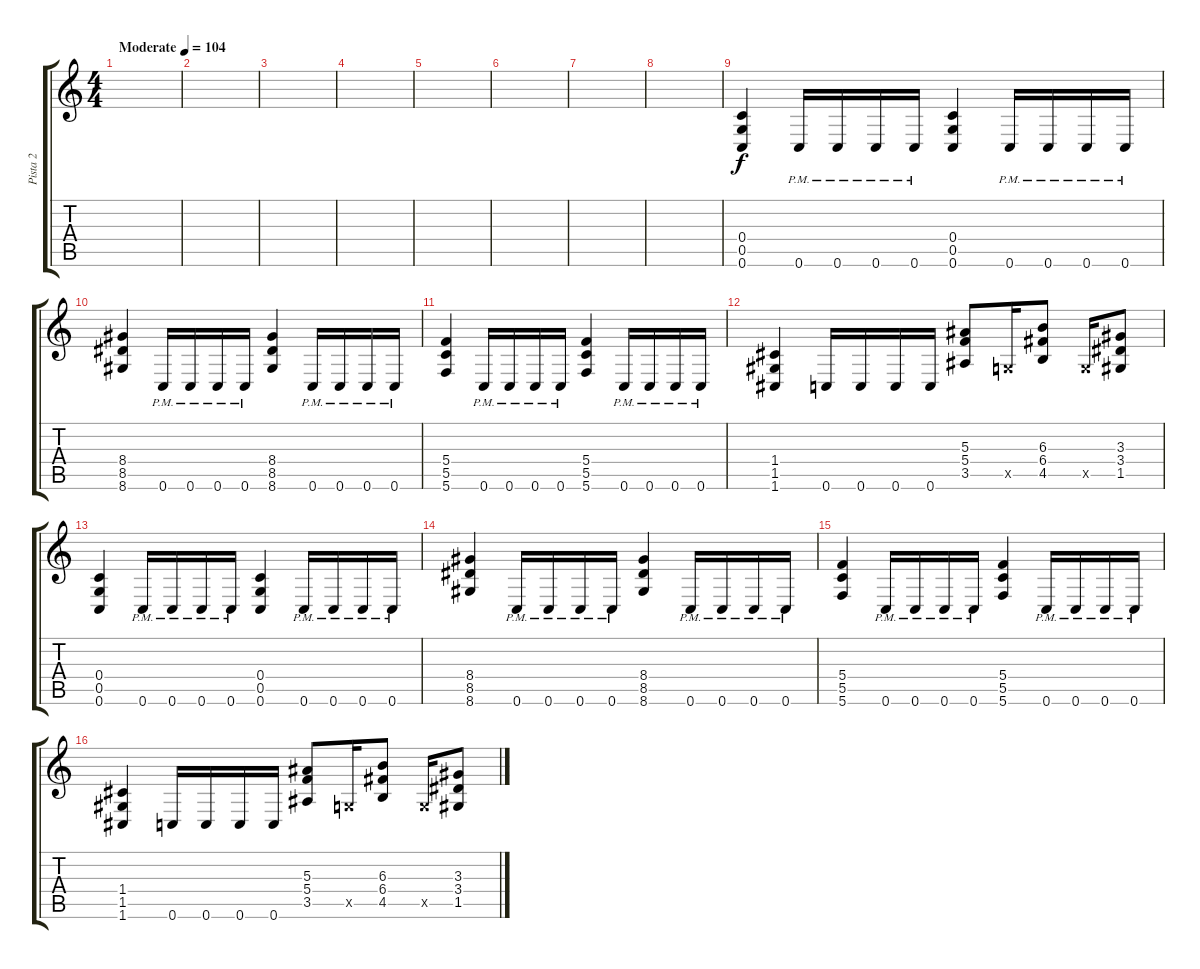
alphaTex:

\track ("Pista 2" "Pista 2") {instrument distortionguitar}
\staff {score tabs}
\tuning (D4 A3 F3 C3 G2 C2) {hide}
\ts (4 4)
\tempo (104 "Moderate")
\clef g2
\ks c
|
|
|
|
|
|
|
|
(0.4 0.5 0.6).4 0.6{pm}.16 0.6{pm}.16 0.6{pm}.16 0.6{pm}.16 (0.4 0.5 0.6).4 0.6{pm}.16 0.6{pm}.16 0.6{pm}.16 0.6{pm}.16 |
(8.4 8.5 8.6).4 0.6{pm}.16 0.6{pm}.16 0.6{pm}.16 0.6{pm}.16 (8.4 8.5 8.6).4 0.6{pm}.16 0.6{pm}.16 0.6{pm}.16 0.6{pm}.16 |
(5.4 5.5 5.6).4 0.6{pm}.16 0.6{pm}.16 0.6{pm}.16 0.6{pm}.16 (5.4 5.5 5.6).4 0.6{pm}.16 0.6{pm}.16 0.6{pm}.16 0.6{pm}.16 |
(1.4 1.5 1.6).4 0.6.16 0.6.16 0.6.16 0.6.16 (5.3 5.4 3.5).8 0.5{x}.16 (6.3 6.4 4.5).8 0.5{x}.16 (3.3 3.4 1.5).8 |
(0.4 0.5 0.6).4 0.6{pm}.16 0.6{pm}.16 0.6{pm}.16 0.6{pm}.16 (0.4 0.5 0.6).4 0.6{pm}.16 0.6{pm}.16 0.6{pm}.16 0.6{pm}.16 |
(8.4 8.5 8.6).4 0.6{pm}.16 0.6{pm}.16 0.6{pm}.16 0.6{pm}.16 (8.4 8.5 8.6).4 0.6{pm}.16 0.6{pm}.16 0.6{pm}.16 0.6{pm}.16 |
(5.4 5.5 5.6).4 0.6{pm}.16 0.6{pm}.16 0.6{pm}.16 0.6{pm}.16 (5.4 5.5 5.6).4 0.6{pm}.16 0.6{pm}.16 0.6{pm}.16 0.6{pm}.16 |
(1.4 1.5 1.6).4 0.6.16 0.6.16 0.6.16 0.6.16 (5.3 5.4 3.5).8 0.5{x}.16 (6.3 6.4 4.5).8 0.5{x}.16 (3.3 3.4 1.5).8
